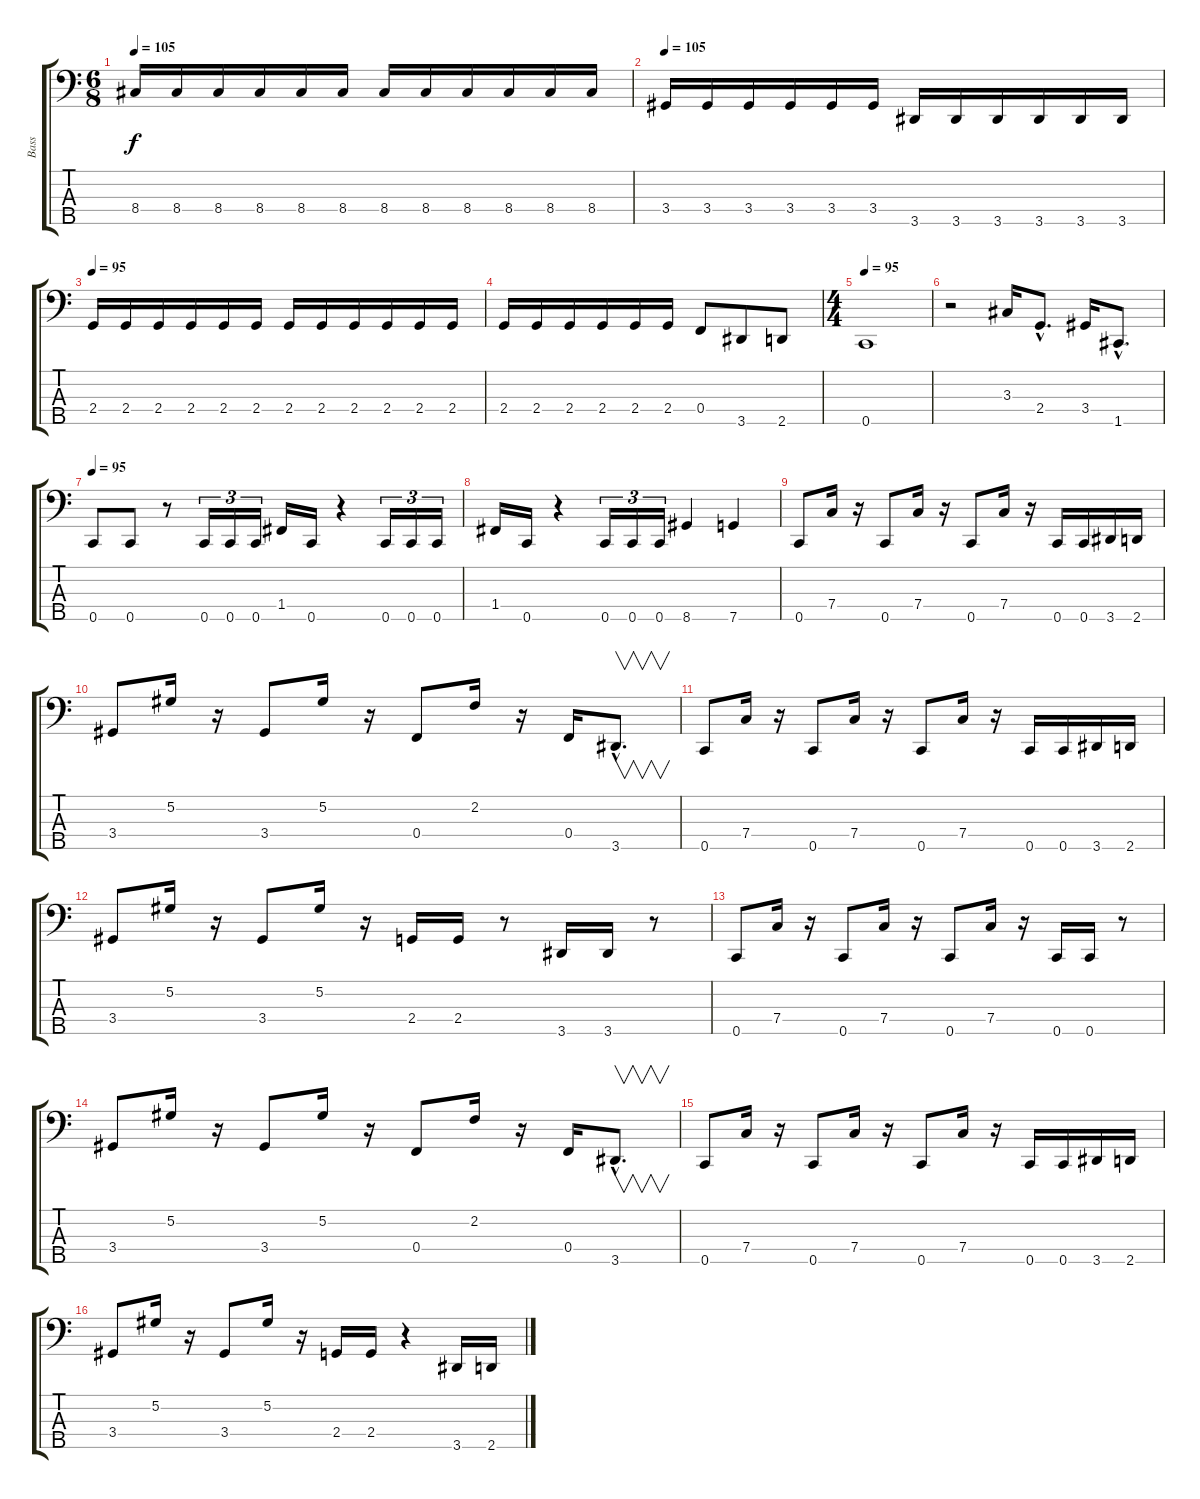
\track ("Bass" "Bass") {instrument electricbassfinger}
\staff {score tabs}
\tuning (Ab2 Eb2 Bb1 F1 C1) {hide}
\ts (6 8)
\tempo 105
\clef f4
\ks c
8.4.16{dy f} 8.4.16 8.4.16 8.4.16 8.4.16 8.4.16 8.4.16 8.4.16 8.4.16 8.4.16 8.4.16 8.4.16 |
\tempo 105
3.4.16 3.4.16 3.4.16 3.4.16 3.4.16 3.4.16 3.5.16 3.5.16 3.5.16 3.5.16 3.5.16 3.5.16 |
\tempo 95
2.4.16 2.4.16 2.4.16 2.4.16 2.4.16 2.4.16 2.4.16 2.4.16 2.4.16 2.4.16 2.4.16 2.4.16 |
2.4.16 2.4.16 2.4.16 2.4.16 2.4.16 2.4.16 0.4.8 3.5.8 2.5.8 |
\ts (4 4)
\tempo 95
0.5.1 |
r.2 3.3.16 2.4{hac}.8{d} 3.4.16 1.5{hac}.8{d} |
\tempo 95
0.5.8 0.5.8 r.8 0.5.16{tu (3 2)} 0.5.16{tu (3 2)} 0.5.16{tu (3 2)} 1.4.16 0.5.16 r.4 0.5.16{tu (3 2)} 0.5.16{tu (3 2)} 0.5.16{tu (3 2)} |
1.4.16 0.5.16 r.4 0.5.16{tu (3 2)} 0.5.16{tu (3 2)} 0.5.16{tu (3 2)} 8.5.4 7.5.4 |
0.5.8 7.4.16 r.16 0.5.8 7.4.16 r.16 0.5.8 7.4.16 r.16 0.5.16 0.5.16 3.5.16 2.5.16 |
3.4.8 5.2.16 r.16 3.4.8 5.2.16 r.16 0.4.8 2.2.16 r.16 0.4.16 3.5{hac}.8{v d} |
0.5.8 7.4.16 r.16 0.5.8 7.4.16 r.16 0.5.8 7.4.16 r.16 0.5.16 0.5.16 3.5.16 2.5.16 |
3.4.8 5.2.16 r.16 3.4.8 5.2.16 r.16 2.4.16 2.4.16 r.8 3.5.16 3.5.16 r.8 |
0.5.8 7.4.16 r.16 0.5.8 7.4.16 r.16 0.5.8 7.4.16 r.16 0.5.16 0.5.16 r.8 |
3.4.8 5.2.16 r.16 3.4.8 5.2.16 r.16 0.4.8 2.2.16 r.16 0.4.16 3.5{hac}.8{v d} |
0.5.8 7.4.16 r.16 0.5.8 7.4.16 r.16 0.5.8 7.4.16 r.16 0.5.16 0.5.16 3.5.16 2.5.16 |
3.4.8 5.2.16 r.16 3.4.8 5.2.16 r.16 2.4.16 2.4.16 r.4 3.5.16 2.5.16
